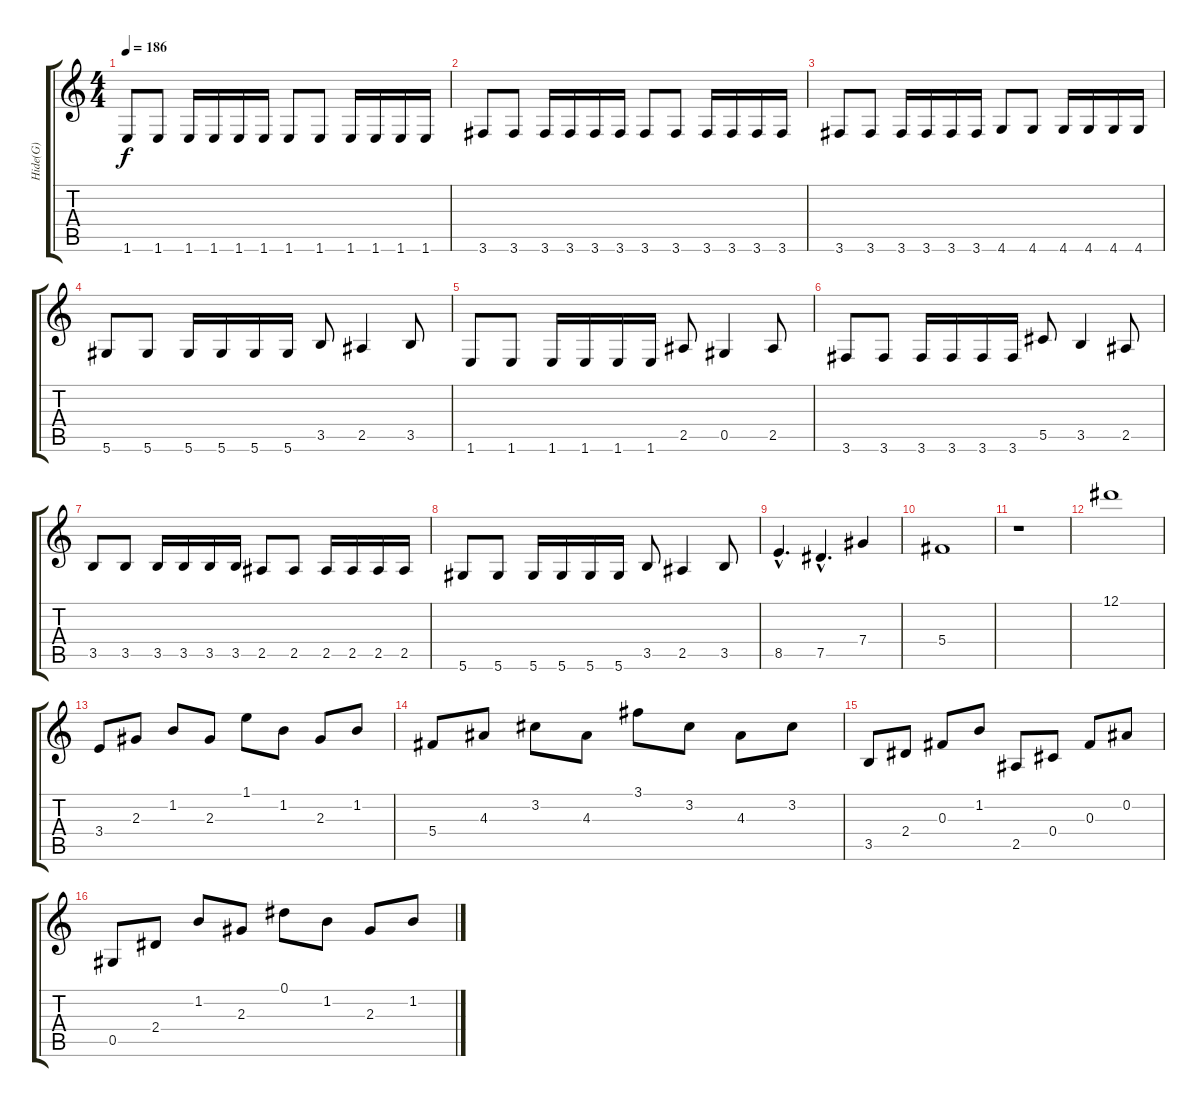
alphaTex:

\track ("Hide(G)" "Hide(G)") {instrument distortionguitar}
\staff {score tabs}
\tuning (Eb4 Bb3 Gb3 Db3 Ab2 Eb2) {hide}
\ts (4 4)
\tempo 186
\clef g2
\ks c
1.6.8{dy f} 1.6.8 1.6.16 1.6.16 1.6.16 1.6.16 1.6.8 1.6.8 1.6.16 1.6.16 1.6.16 1.6.16 |
3.6.8 3.6.8 3.6.16 3.6.16 3.6.16 3.6.16 3.6.8 3.6.8 3.6.16 3.6.16 3.6.16 3.6.16 |
3.6.8 3.6.8 3.6.16 3.6.16 3.6.16 3.6.16 4.6.8 4.6.8 4.6.16 4.6.16 4.6.16 4.6.16 |
5.6.8 5.6.8 5.6.16 5.6.16 5.6.16 5.6.16 3.5.8 2.5.4 3.5.8 |
1.6.8 1.6.8 1.6.16 1.6.16 1.6.16 1.6.16 2.5.8 0.5.4 2.5.8 |
3.6.8 3.6.8 3.6.16 3.6.16 3.6.16 3.6.16 5.5.8 3.5.4 2.5.8 |
3.5.8 3.5.8 3.5.16 3.5.16 3.5.16 3.5.16 2.5.8 2.5.8 2.5.16 2.5.16 2.5.16 2.5.16 |
5.6.8 5.6.8 5.6.16 5.6.16 5.6.16 5.6.16 3.5.8 2.5.4 3.5.8 |
8.5{hac}.4{d} 7.5{hac}.4{d} 7.4.4 |
5.4.1 |
r.1 |
12.1.1 |
3.4.8 2.3.8 1.2.8 2.3.8 1.1.8 1.2.8 2.3.8 1.2.8 |
5.4.8 4.3.8 3.2.8 4.3.8 3.1.8 3.2.8 4.3.8 3.2.8 |
3.5.8 2.4.8 0.3.8 1.2.8 2.5.8 0.4.8 0.3.8 0.2.8 |
0.5.8 2.4.8 1.2.8 2.3.8 0.1.8 1.2.8 2.3.8 1.2.8
